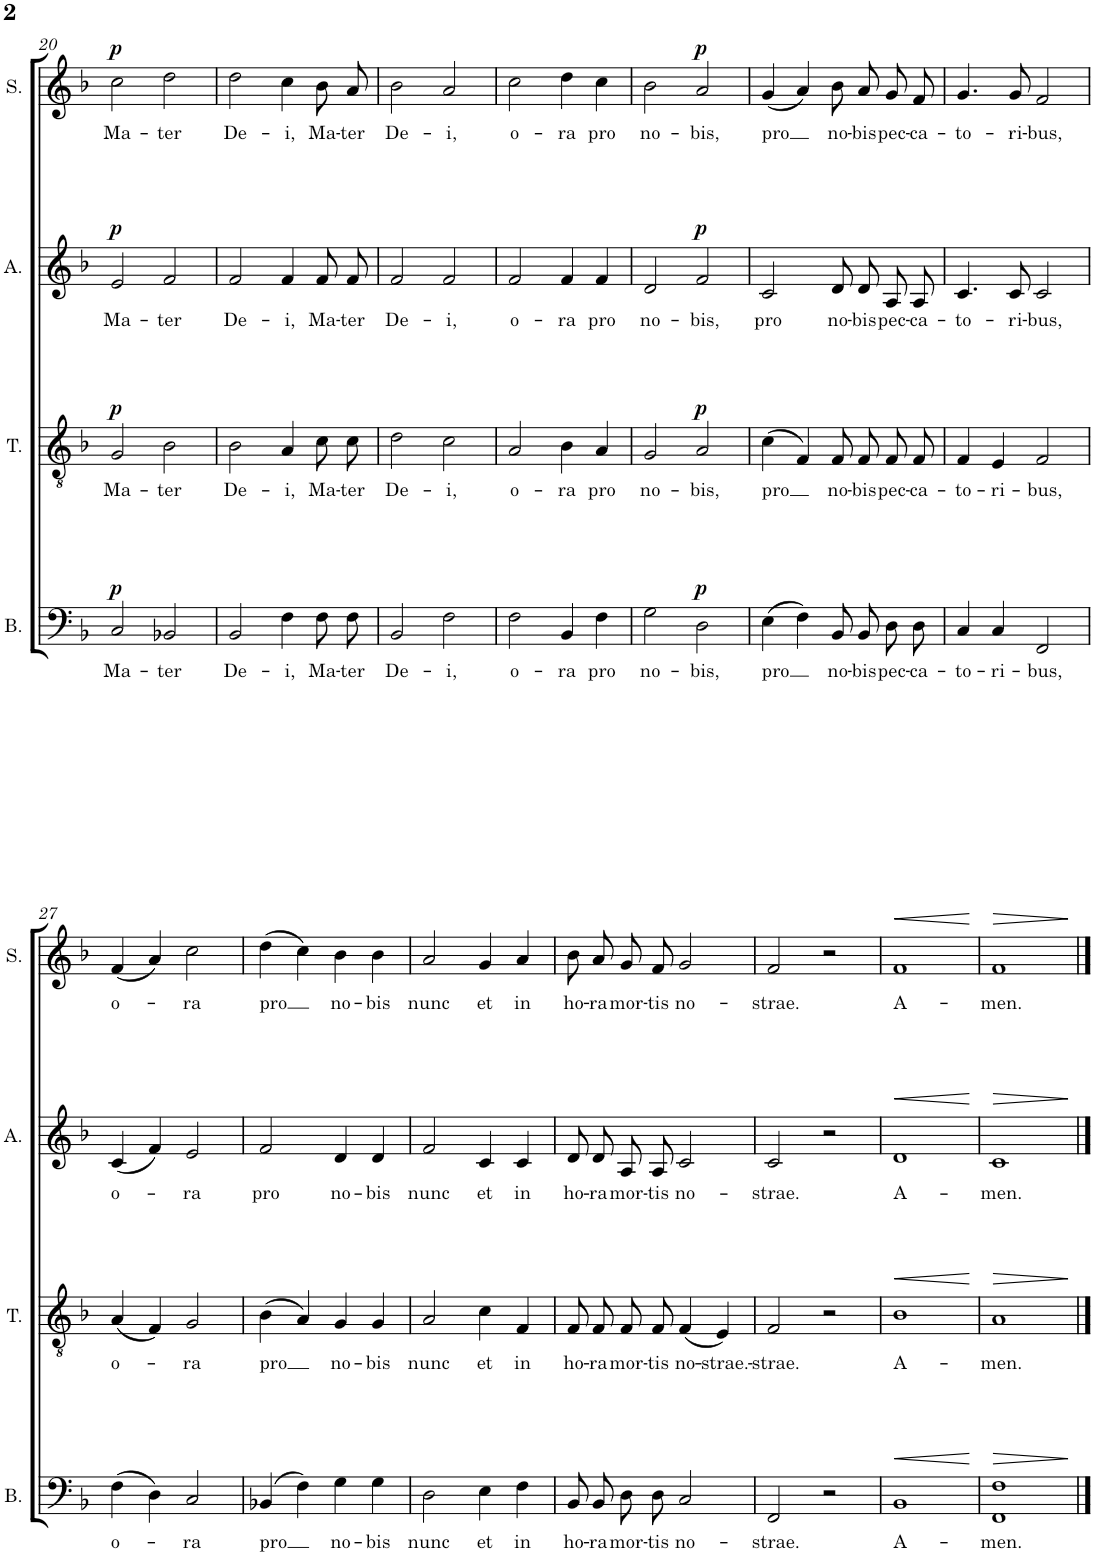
**kern	**text	**dynam	**kern	**text	**dynam	**kern	**text	**dynam	**kern	**text	**dynam
*part4	*part4	*part4	*part3	*part3	*part3	*part2	*part2	*part2	*part1	*part1	*part1
*staff4	*staff4	*staff4	*staff3	*staff3	*staff3	*staff2	*staff2	*staff2	*staff1	*staff1	*staff1
*I"Bass	*	*	*I"Tenor	*	*	*I"Alto	*	*	*I"Soprano	*	*
*I'B.	*	*	*I'T.	*	*	*I'A.	*	*	*I'S.	*	*
!!LO:PB:g=z
*clefF4	*	*	*clefGv2	*	*	*clefG2	*	*	*clefG2	*	*
*k[b-]	*	*	*k[b-]	*	*	*k[b-]	*	*	*k[b-]	*	*
*M4/4	*	*	*M4/4	*	*	*M4/4	*	*	*M4/4	*	*
*met(c)	*	*	*met(c)	*	*	*met(c)	*	*	*met(c)	*	*
=20	=20	=20	=20	=20	=20	=20	=20	=20	=20	=20	=20
!	!LO:LY:b	!LO:DY:a	!	!LO:LY:b	!LO:DY:a	!	!LO:LY:b	!LO:DY:a	!	!LO:LY:b	!LO:DY:a
2C/	Ma-	p	2G/	Ma-	p	2e/	Ma-	p	2cc\	Ma-	p
!	!LO:LY:b	!	!	!LO:LY:b	!	!	!LO:LY:b	!	!	!LO:LY:b	!
2BB-X/	-ter	.	2B-\	-ter	.	2f/	-ter	.	2dd\	-ter	.
=21	=21	=21	=21	=21	=21	=21	=21	=21	=21	=21	=21
!	!LO:LY:b	!	!	!LO:LY:b	!	!	!LO:LY:b	!	!	!LO:LY:b	!
2BB-/	De-	.	2B-\	De-	.	2f/	De-	.	2dd\	De-	.
!	!LO:LY:b	!	!	!LO:LY:b	!	!	!LO:LY:b	!	!	!LO:LY:b	!
4F\	-i,	.	4A/	-i,	.	4f/	-i,	.	4cc\	-i,	.
!	!LO:LY:b	!	!	!LO:LY:b	!	!	!LO:LY:b	!	!	!LO:LY:b	!
8F\L	Ma-	.	8c\L	Ma-	.	8f/L	Ma-	.	8b-/L	Ma-	.
!	!LO:LY:b	!	!	!LO:LY:b	!	!	!LO:LY:b	!	!	!LO:LY:b	!
8F\J	-ter	.	8c\J	-ter	.	8f/J	-ter	.	8a/J	-ter	.
=22	=22	=22	=22	=22	=22	=22	=22	=22	=22	=22	=22
!	!LO:LY:b	!	!	!LO:LY:b	!	!	!LO:LY:b	!	!	!LO:LY:b	!
2BB-/	De-	.	2d\	De-	.	2f/	De-	.	2b-\	De-	.
!	!LO:LY:b	!	!	!LO:LY:b	!	!	!LO:LY:b	!	!	!LO:LY:b	!
2F\	-i,	.	2c\	-i,	.	2f/	-i,	.	2a/	-i,	.
=23	=23	=23	=23	=23	=23	=23	=23	=23	=23	=23	=23
!	!LO:LY:b	!	!	!LO:LY:b	!	!	!LO:LY:b	!	!	!LO:LY:b	!
2F\	o-	.	2A/	o-	.	2f/	o-	.	2cc\	o-	.
!	!LO:LY:b	!	!	!LO:LY:b	!	!	!LO:LY:b	!	!	!LO:LY:b	!
4BB-/	-ra	.	4B-\	-ra	.	4f/	-ra	.	4dd\	-ra	.
!	!LO:LY:b	!	!	!LO:LY:b	!	!	!LO:LY:b	!	!	!LO:LY:b	!
4F\	pro	.	4A/	pro	.	4f/	pro	.	4cc\	pro	.
=24	=24	=24	=24	=24	=24	=24	=24	=24	=24	=24	=24
!	!LO:LY:b	!	!	!LO:LY:b	!	!	!LO:LY:b	!	!	!LO:LY:b	!
2G\	no-	.	2G/	no-	.	2d/	no-	.	2b-\	no-	.
!	!LO:LY:b	!LO:DY:a	!	!LO:LY:b	!LO:DY:a	!	!LO:LY:b	!LO:DY:a	!	!LO:LY:b	!LO:DY:a
2D\	-bis,	p	2A/	-bis,	p	2f/	-bis,	p	2a/	-bis,	p
=25	=25	=25	=25	=25	=25	=25	=25	=25	=25	=25	=25
!	!LO:LY:b	!	!	!LO:LY:b	!	!	!LO:LY:b	!	!	!LO:LY:b	!
(4E\	pro	.	(4c\	pro	.	2c/	pro	.	(4g/	pro	.
4F\)	.	.	4F/)	.	.	.	.	.	4a/)	.	.
!	!LO:LY:b	!	!	!LO:LY:b	!	!	!LO:LY:b	!	!	!LO:LY:b	!
8BB-/L	no-	.	8F/L	no-	.	8d/L	no-	.	8b-/L	no-	.
!	!LO:LY:b	!	!	!LO:LY:b	!	!	!LO:LY:b	!	!	!LO:LY:b	!
8BB-/J	-bis	.	8F/J	-bis	.	8d/J	-bis	.	8a/J	-bis	.
!	!LO:LY:b	!	!	!LO:LY:b	!	!	!LO:LY:b	!	!	!LO:LY:b	!
8D\L	pec-	.	8F/L	pec-	.	8A/L	pec-	.	8g/L	pec-	.
!	!LO:LY:b	!	!	!LO:LY:b	!	!	!LO:LY:b	!	!	!LO:LY:b	!
8D\J	-ca-	.	8F/J	-ca-	.	8A/J	-ca-	.	8f/J	-ca-	.
=26	=26	=26	=26	=26	=26	=26	=26	=26	=26	=26	=26
!	!LO:LY:b	!	!	!LO:LY:b	!	!	!LO:LY:b	!	!	!LO:LY:b	!
4C/	-to-	.	4F/	-to-	.	4.c/	-to-	.	4.g/	-to-	.
!	!LO:LY:b	!	!	!LO:LY:b	!	!	!	!	!	!	!
4C/	-ri-	.	4E/	-ri-	.	.	.	.	.	.	.
!	!	!	!	!	!	!	!LO:LY:b	!	!	!LO:LY:b	!
.	.	.	.	.	.	8c/	-ri-	.	8g/	-ri-	.
!	!LO:LY:b	!	!	!LO:LY:b	!	!	!LO:LY:b	!	!	!LO:LY:b	!
2FF/	-bus,	.	2F/	-bus,	.	2c/	-bus,	.	2f/	-bus,	.
!!LO:LB:g=z
=27	=27	=27	=27	=27	=27	=27	=27	=27	=27	=27	=27
!	!LO:LY:b	!	!	!LO:LY:b	!	!	!LO:LY:b	!	!	!LO:LY:b	!
(4F\	o-	.	(4A/	o-	.	(4c/	o-	.	(4f/	o-	.
4D\)	.	.	4F/)	.	.	4f/)	.	.	4a/)	.	.
!	!LO:LY:b	!	!	!LO:LY:b	!	!	!LO:LY:b	!	!	!LO:LY:b	!
2C/	-ra	.	2G/	-ra	.	2e/	-ra	.	2cc\	-ra	.
=28	=28	=28	=28	=28	=28	=28	=28	=28	=28	=28	=28
!	!LO:LY:b	!	!	!LO:LY:b	!	!	!LO:LY:b	!	!	!LO:LY:b	!
(4BB-X/	pro	.	(4B-\	pro	.	2f/	pro	.	(4dd\	pro	.
4F\)	.	.	4A/)	.	.	.	.	.	4cc\)	.	.
!	!LO:LY:b	!	!	!LO:LY:b	!	!	!LO:LY:b	!	!	!LO:LY:b	!
4G\	no-	.	4G/	no-	.	4d/	no-	.	4b-\	no-	.
!	!LO:LY:b	!	!	!LO:LY:b	!	!	!LO:LY:b	!	!	!LO:LY:b	!
4G\	-bis	.	4G/	-bis	.	4d/	-bis	.	4b-\	-bis	.
=29	=29	=29	=29	=29	=29	=29	=29	=29	=29	=29	=29
!	!LO:LY:b	!	!	!LO:LY:b	!	!	!LO:LY:b	!	!	!LO:LY:b	!
2D\	nunc	.	2A/	nunc	.	2f/	nunc	.	2a/	nunc	.
!	!LO:LY:b	!	!	!LO:LY:b	!	!	!LO:LY:b	!	!	!LO:LY:b	!
4E\	et	.	4c\	et	.	4c/	et	.	4g/	et	.
!	!LO:LY:b	!	!	!LO:LY:b	!	!	!LO:LY:b	!	!	!LO:LY:b	!
4F\	in	.	4F/	in	.	4c/	in	.	4a/	in	.
=30	=30	=30	=30	=30	=30	=30	=30	=30	=30	=30	=30
!	!LO:LY:b	!	!	!LO:LY:b	!	!	!LO:LY:b	!	!	!LO:LY:b	!
8BB-/L	ho-	.	8F/L	ho-	.	8d/L	ho-	.	8b-/L	ho-	.
!	!LO:LY:b	!	!	!LO:LY:b	!	!	!LO:LY:b	!	!	!LO:LY:b	!
8BB-/J	-ra	.	8F/J	-ra	.	8d/J	-ra	.	8a/J	-ra	.
!	!LO:LY:b	!	!	!LO:LY:b	!	!	!LO:LY:b	!	!	!LO:LY:b	!
8D\L	mor-	.	8F/L	mor-	.	8A/L	mor-	.	8g/L	mor-	.
!	!LO:LY:b	!	!	!LO:LY:b	!	!	!LO:LY:b	!	!	!LO:LY:b	!
8D\J	-tis	.	8F/J	-tis	.	8A/J	-tis	.	8f/J	-tis	.
!	!LO:LY:b	!	!	!LO:LY:b	!	!	!LO:LY:b	!	!	!LO:LY:b	!
2C/	no-	.	(4F/	no-	.	2c/	no-	.	2g/	no-	.
!	!	!	!	!LO:LY:b	!	!	!	!	!	!	!
.	.	.	4E/)	-strae.-	.	.	.	.	.	.	.
=31	=31	=31	=31	=31	=31	=31	=31	=31	=31	=31	=31
!	!LO:LY:b	!	!	!LO:LY:b	!	!	!LO:LY:b	!	!	!LO:LY:b	!
2FF/	-strae.	.	2F/	-strae.	.	2c/	-strae.	.	2f/	-strae.	.
2r	.	.	2r	.	.	2r	.	.	2r	.	.
=32	=32	=32	=32	=32	=32	=32	=32	=32	=32	=32	=32
!	!LO:LY:b	!LO:HP:b	!	!LO:LY:b	!LO:HP:b	!	!LO:LY:b	!LO:HP:b	!	!LO:LY:b	!LO:HP:b
1BB-	A-	<	1B-	A-	<	1d	A-	<	1f	A-	<
.	.	[	.	.	[	.	.	[	.	.	[
=33	=33	=33	=33	=33	=33	=33	=33	=33	=33	=33	=33
!	!LO:LY:b	!LO:HP:b	!	!LO:LY:b	!LO:HP:b	!	!LO:LY:b	!LO:HP:b	!	!LO:LY:b	!LO:HP:b
*^	*	*	*	*	*	*	*	*	*	*	*
1FF	1F	-men.	>	1A	-men.	>	1c	-men.	>	1f	-men.	>
*v	*v	*	*	*	*	*	*	*	*	*	*	*
.	.	]	.	.	]	.	.	]	.	.	]
==	==	==	==	==	==	==	==	==	==	==	==
*-	*-	*-	*-	*-	*-	*-	*-	*-	*-	*-	*-
